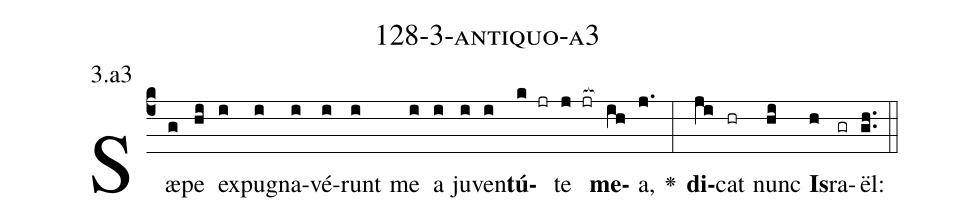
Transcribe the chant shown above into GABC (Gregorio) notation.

name: 128-3-antiquo-a3;
annotation: 3.a3;
%%
(c4)Sæ(g)pe(hi) ex(i)pu(i)gna(i)vé(i)runt(i) me(i) a(i) ju(i)ven(i)<b>tú</b>(k jr)te(j jr[ocb:1{]) <b>me</b>(ih[ocb:0}])a,(j.) <v>\greheightstar</v>(:) <b>di</b>(ji)cat(hr) nunc(hi) <b>Is</b>(h)ra(gr)ël:(gh..) (::)


%E(i) u(i) o(ji) u(hi) a(h) e.(gh..) (::)
